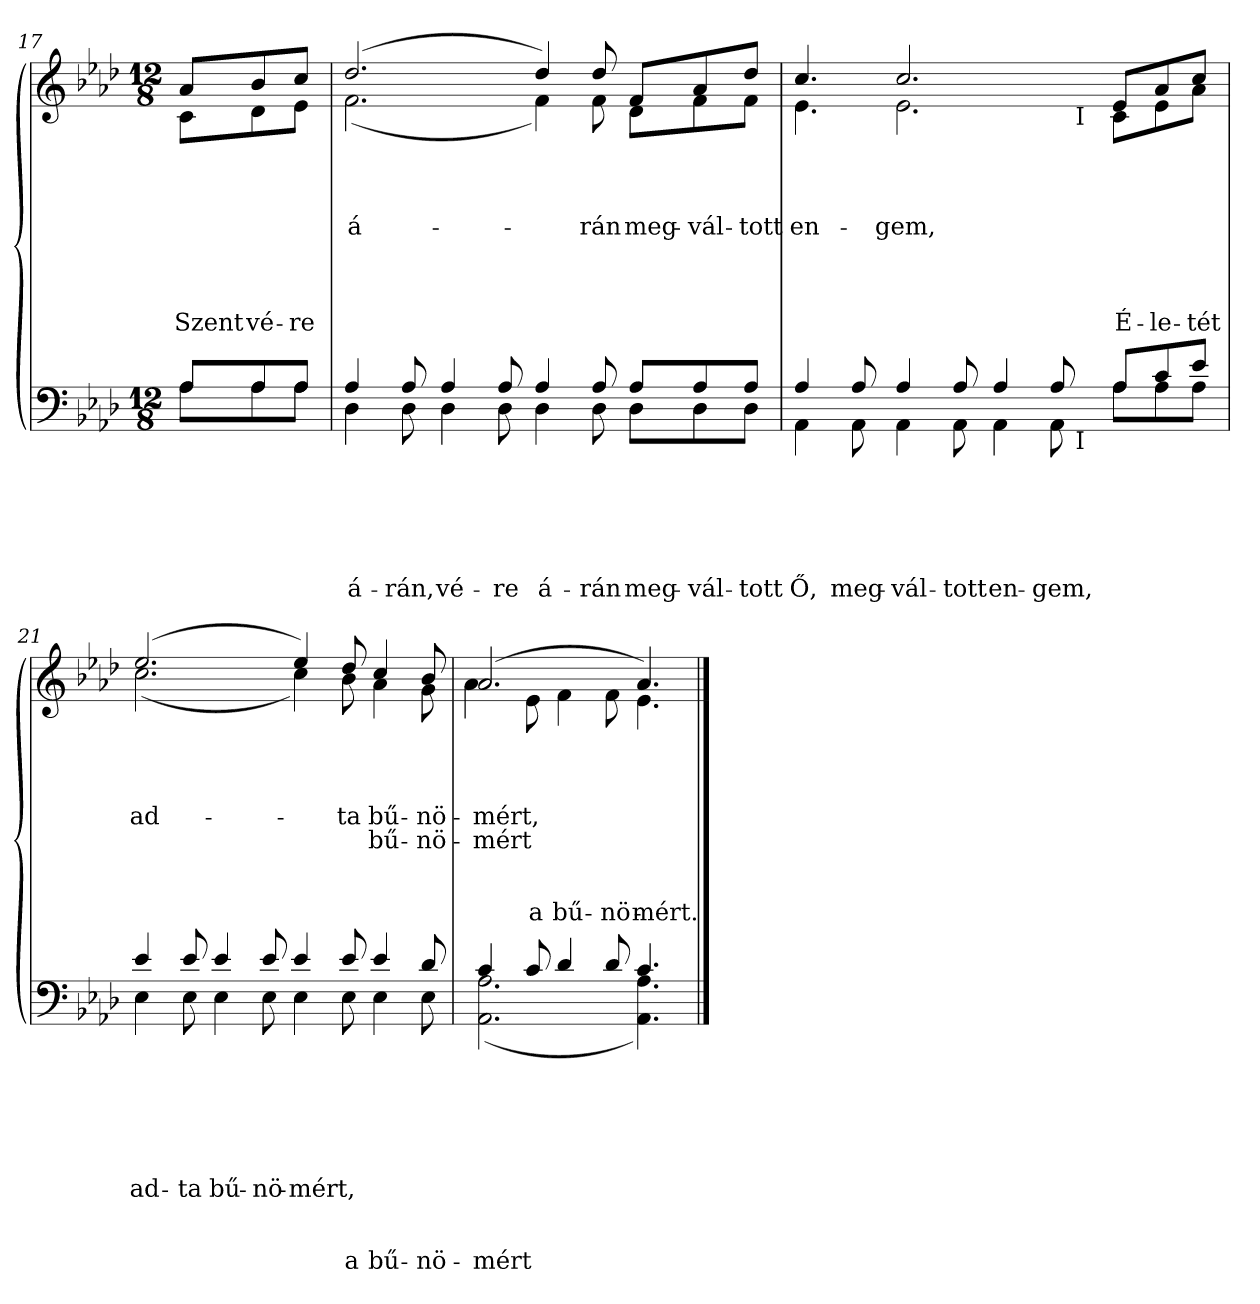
**kern	**text	**text	**text	**text	**text	**text	**text	**text	**text	**kern	**text	**text	**text	**text	**text	**text	**text	**text
*part2	*part2	*part2	*part2	*part2	*part2	*part2	*part2	*part2	*part2	*part1	*part1	*part1	*part1	*part1	*part1	*part1	*part1	*part1
*staff2	*staff2	*staff2	*staff2	*staff2	*staff2	*staff2	*staff2	*staff2	*staff2	*staff1	*staff1	*staff1	*staff1	*staff1	*staff1	*staff1	*staff1	*staff1
!!LO:LB:g=z
*clefF4	*	*	*	*	*	*	*	*	*	*clefG2	*	*	*	*	*	*	*	*
*k[b-e-a-d-]	*	*	*	*	*	*	*	*	*	*k[b-e-a-d-]	*	*	*	*	*	*	*	*
*A-:	*	*	*	*	*	*	*	*	*	*A-:	*	*	*	*	*	*	*	*
*M12/8	*	*	*	*	*	*	*	*	*	*M12/8	*	*	*	*	*	*	*	*
=17	=17	=17	=17	=17	=17	=17	=17	=17	=17	=17	=17	=17	=17	=17	=17	=17	=17	=17
*^	*	*	*	*	*	*	*	*	*	*^	*	*	*	*	*	*	*	*
!	!	!	!	!	!	!	!	!	!	!	!	!	!	!	!	!	!	!	!	!LO:LY:b
8A-/L	8A-\L	.	.	.	.	.	.	.	.	.	8a-/L	8c\L	.	.	.	.	.	.	.	Szent
!	!	!	!	!	!	!	!	!	!	!	!	!	!	!	!	!	!	!	!	!LO:LY:b
8A-/	8A-\	.	.	.	.	.	.	.	.	.	8b-/	8d-\	.	.	.	.	.	.	.	vé-
!	!	!	!	!	!	!	!	!	!	!	!	!	!	!	!	!	!	!	!	!LO:LY:b
8A-/J	8A-\J	.	.	.	.	.	.	.	.	.	8cc/J	8e-\J	.	.	.	.	.	.	.	-re
=18	=18	=18	=18	=18	=18	=18	=18	=18	=18	=18	=18	=18	=18	=18	=18	=18	=18	=18	=18	=18
!	!	!	!	!	!	!	!LO:LY:a	!	!	!	!	!	!	!	!	!	!	!	!	!
!	!	!	!	!	!	!	!	!	!	!	!	!	!	!	!	!LO:LY:b	!	!	!	!
4A-/	4D-\	.	.	.	.	.	á-	.	.	.	(2.dd-/	(<2.f\	.	.	.	á-	.	.	.	.
!	!	!	!	!	!	!	!LO:LY:a	!	!	!	!	!	!	!	!	!	!	!	!	!
8A-/	8D-\	.	.	.	.	.	-rán,	.	.	.	.	.	.	.	.	.	.	.	.	.
!	!	!	!	!	!	!	!LO:LY:a	!	!	!	!	!	!	!	!	!	!	!	!	!
4A-/	4D-\	.	.	.	.	.	vé-	.	.	.	.	.	.	.	.	.	.	.	.	.
!	!	!	!	!	!	!	!LO:LY:a	!	!	!	!	!	!	!	!	!	!	!	!	!
8A-/	8D-\	.	.	.	.	.	-re	.	.	.	.	.	.	.	.	.	.	.	.	.
!	!	!	!	!	!	!	!LO:LY:a	!	!	!	!	!	!	!	!	!	!	!	!	!
4A-/	4D-\	.	.	.	.	.	á-	.	.	.	4dd-/)	4f\)	.	.	.	.	.	.	.	.
!	!	!	!	!	!	!	!LO:LY:a	!	!	!	!	!	!	!	!	!	!	!	!	!
!	!	!	!	!	!	!	!	!	!	!	!	!	!	!	!	!LO:LY:b	!	!	!	!
8A-/	8D-\	.	.	.	.	.	-rán	.	.	.	8dd-/	8f\	.	.	.	-rán	.	.	.	.
!	!	!	!	!	!	!	!LO:LY:a	!	!	!	!	!	!	!	!	!	!	!	!	!
!	!	!	!	!	!	!	!	!	!	!	!	!	!	!	!	!LO:LY:b	!	!	!	!
8A-/L	8D-\L	.	.	.	.	.	meg-	.	.	.	8f/L	8d-\L	.	.	.	meg-	.	.	.	.
!	!	!	!	!	!	!	!LO:LY:a	!	!	!	!	!	!	!	!	!	!	!	!	!
!	!	!	!	!	!	!	!	!	!	!	!	!	!	!	!	!LO:LY:b	!	!	!	!
8A-/	8D-\	.	.	.	.	.	-vál-	.	.	.	8a-/	8f\	.	.	.	-vál-	.	.	.	.
!	!	!	!	!	!	!	!LO:LY:a	!	!	!	!	!	!	!	!	!	!	!	!	!
!	!	!	!	!	!	!	!	!	!	!	!	!	!	!	!	!LO:LY:b	!	!	!	!
8A-/J	8D-\J	.	.	.	.	.	-tott	.	.	.	8dd-/J	8f\J	.	.	.	-tott	.	.	.	.
*	*	*	*	*	*	*	*	*	*	*	*v	*v	*	*	*	*	*	*	*	*
=19	=19	=19	=19	=19	=19	=19	=19	=19	=19	=19	=19	=19	=19	=19	=19	=19	=19	=19	=19
*	*	*	*	*	*	*	*	*	*	*	*^	*	*	*	*	*	*	*	*
!	!	!	!	!	!	!	!LO:LY:a	!	!	!	!	!	!	!	!	!	!	!	!	!
!	!	!	!	!	!	!	!	!	!	!	!	!	!	!	!	!LO:LY:b	!	!	!	!
*	*^	*	*	*	*	*	*	*	*	*	*	*^	*	*	*	*	*	*	*	*
4A-/	4AA-\	1ryy	.	.	.	.	.	Ő,	.	.	.	4.cc/	4.e-\	1ryy	.	.	.	en-	.	.	.	.
!	!	!	!	!	!	!	!	!LO:LY:a	!	!	!	!	!	!	!	!	!	!	!	!	!	!
8A-/	8AA-\	.	.	.	.	.	.	meg-	.	.	.	.	.	.	.	.	.	.	.	.	.	.
!	!	!	!	!	!	!	!	!LO:LY:a	!	!	!	!	!	!	!	!	!	!	!	!	!	!
!	!	!	!	!	!	!	!	!	!	!	!	!	!	!	!	!	!	!LO:LY:b	!	!	!	!
4A-/	4AA-\	.	.	.	.	.	.	-vál-	.	.	.	2.cc/	2.e-\	.	.	.	.	-gem,	.	.	.	.
!	!	!	!	!	!	!	!	!LO:LY:a	!	!	!	!	!	!	!	!	!	!	!	!	!	!
8A-/	8AA-\	.	.	.	.	.	.	-tott	.	.	.	.	.	.	.	.	.	.	.	.	.	.
!	!	!	!	!	!	!	!	!LO:LY:a	!	!	!	!	!	!	!	!	!	!	!	!	!	!
4A-/	4AA-\	.	.	.	.	.	.	en-	.	.	.	.	.	.	.	.	.	.	.	.	.	.
!	!	!	!	!	!	!	!	!LO:LY:a	!	!	!	!	!	!	!	!	!	!	!	!	!	!
8A-/	8AA-\	16ryy	.	.	.	.	.	-gem,	.	.	.	.	.	16ryy	.	.	.	.	.	.	.	.
!	!	!	!	!	!	!	!	!	!	!	!	!	!	!LO:TX:b:t=I	!	!	!	!	!	!	!	!
!	!	!LO:TX:b:t=I	!	!	!	!	!	!	!	!	!	!	!	!	!	!	!	!	!	!	!	!
.	.	16ryy	.	.	.	.	.	.	.	.	.	.	.	16ryy	.	.	.	.	.	.	.	.
*	*v	*v	*	*	*	*	*	*	*	*	*	*	*	*	*	*	*	*	*	*	*	*
*	*	*	*	*	*	*	*	*	*	*	*	*v	*v	*	*	*	*	*	*	*	*
!!LO:PB:g=z
=20-	=20-	=20-	=20-	=20-	=20-	=20-	=20-	=20-	=20-	=20-	=20-	=20-	=20-	=20-	=20-	=20-	=20-	=20-	=20-	=20-
*	*^	*	*	*	*	*	*	*	*	*	*	*^	*	*	*	*	*	*	*	*
!	!	!	!	!	!	!	!	!	!	!	!	!	!	!	!	!	!	!	!	!	!	!LO:LY:b
*	*v	*v	*	*	*	*	*	*	*	*	*	*	*	*	*	*	*	*	*	*	*	*
*	*	*	*	*	*	*	*	*	*	*	*	*v	*v	*	*	*	*	*	*	*	*
8A-/L	8A-\L	.	.	.	.	.	.	.	.	.	8e-/L	8c\L	.	.	.	.	.	.	.	É-
!	!	!	!	!	!	!	!	!	!	!	!	!	!	!	!	!	!	!	!	!LO:LY:b
8c/	8A-\	.	.	.	.	.	.	.	.	.	8a-/	8e-\	.	.	.	.	.	.	.	-le-
!	!	!	!	!	!	!	!	!	!	!	!	!	!	!	!	!	!	!	!	!LO:LY:b
8e-/J	8A-\J	.	.	.	.	.	.	.	.	.	8cc/J	8a-\J	.	.	.	.	.	.	.	-tét
=21	=21	=21	=21	=21	=21	=21	=21	=21	=21	=21	=21	=21	=21	=21	=21	=21	=21	=21	=21	=21
!	!	!	!	!	!	!	!LO:LY:a	!	!	!	!	!	!	!	!	!	!	!	!	!
!	!	!	!	!	!	!	!	!	!	!	!	!	!	!	!	!LO:LY:b	!	!	!	!
4e-/	4E-\	.	.	.	.	.	ad-	.	.	.	(2.ee-/	(<2.cc\	.	.	.	ad-	.	.	.	.
!	!	!	!	!	!	!	!LO:LY:a	!	!	!	!	!	!	!	!	!	!	!	!	!
8e-/	8E-\	.	.	.	.	.	-ta	.	.	.	.	.	.	.	.	.	.	.	.	.
!	!	!	!	!	!	!	!LO:LY:a	!	!	!	!	!	!	!	!	!	!	!	!	!
4e-/	4E-\	.	.	.	.	.	bű-	.	.	.	.	.	.	.	.	.	.	.	.	.
!	!	!	!	!	!	!	!LO:LY:a	!	!	!	!	!	!	!	!	!	!	!	!	!
8e-/	8E-\	.	.	.	.	.	-nö-	.	.	.	.	.	.	.	.	.	.	.	.	.
!	!	!	!	!	!	!	!LO:LY:a	!	!	!	!	!	!	!	!	!	!	!	!	!
4e-/	4E-\	.	.	.	.	.	-mért,	.	.	.	4ee-/)	4cc\)	.	.	.	.	.	.	.	.
!	!	!	!	!	!	!	!LO:LY:a	!	!	!	!	!	!	!	!	!	!	!	!	!
!	!	!	!	!	!	!	!	!	!	!LO:LY:b	!	!	!	!	!	!	!	!	!	!
!	!	!	!	!	!	!	!	!	!	!	!	!	!	!	!	!LO:LY:b	!	!	!	!
8e-/	8E-\	.	.	.	.	.	.	.	.	a	8dd-/	8b-\	.	.	.	-ta	.	.	.	.
!	!	!	!	!	!	!	!LO:LY:a	!	!	!	!	!	!	!	!	!	!	!	!	!
!	!	!	!	!	!	!	!	!	!	!LO:LY:b	!	!	!	!	!	!	!	!	!	!
!	!	!	!	!	!	!	!	!	!	!	!	!	!	!	!	!	!LO:LY:a	!	!	!
!	!	!	!	!	!	!	!	!	!	!	!	!	!	!	!	!LO:LY:b	!	!	!	!
4e-/	4E-\	.	.	.	.	.	.	.	.	bű-	4cc/	4a-\	.	.	.	bű-	bű-	.	.	.
!	!	!	!	!	!	!	!LO:LY:a	!	!	!	!	!	!	!	!	!	!	!	!	!
!	!	!	!	!	!	!	!	!	!	!LO:LY:b	!	!	!	!	!	!	!	!	!	!
!	!	!	!	!	!	!	!	!	!	!	!	!	!	!	!	!	!LO:LY:a	!	!	!
!	!	!	!	!	!	!	!	!	!	!	!	!	!	!	!	!LO:LY:b	!	!	!	!
8d-/	8E-\	.	.	.	.	.	.	.	.	-nö-	8b-/	8g\	.	.	.	-nö-	-nö-	.	.	.
=22	=22	=22	=22	=22	=22	=22	=22	=22	=22	=22	=22	=22	=22	=22	=22	=22	=22	=22	=22	=22
!	!	!	!	!	!	!	!LO:LY:a	!	!	!	!	!	!	!	!	!	!	!	!	!
!	!	!	!	!	!	!	!	!	!	!LO:LY:b	!	!	!	!	!	!	!	!	!	!
!	!	!	!	!	!	!	!	!	!	!	!	!	!	!	!	!	!LO:LY:a	!	!	!
!	!	!	!	!	!	!	!	!	!	!	!	!	!	!	!	!LO:LY:b	!	!	!	!
4c/	(2.AA-\ 2.A-\	.	.	.	.	.	.	.	.	-mért	(2.a-/	4a-\	.	.	.	-mért,	-mért	.	.	.
!	!	!	!	!	!	!	!	!	!	!	!	!	!	!	!	!	!	!	!	!LO:LY:b
8c/	.	.	.	.	.	.	.	.	.	.	.	8e-\	.	.	.	.	.	.	.	a
!	!	!	!	!	!	!	!	!	!	!	!	!	!	!	!	!	!	!	!	!LO:LY:b
4d-/	.	.	.	.	.	.	.	.	.	.	.	4f\	.	.	.	.	.	.	.	bű-
!	!	!	!	!	!	!	!	!	!	!	!	!	!	!	!	!	!	!	!	!LO:LY:b
8d-/	.	.	.	.	.	.	.	.	.	.	.	8f\	.	.	.	.	.	.	.	-nö-
!	!	!	!	!	!	!	!	!	!	!LO:LY:b	!	!	!	!	!	!	!	!	!	!
!	!	!	!	!	!	!	!	!	!	!	!	!	!	!	!	!	!LO:LY:a	!	!	!
!	!	!	!	!	!	!	!	!	!	!	!	!	!	!	!	!	!	!	!	!LO:LY:b
4.c/	4.AA-\ 4.A-\)	.	.	.	.	.	.	.	.	.	4.a-/)	4.e-\	.	.	.	.	.	.	.	-mért.
*v	*v	*	*	*	*	*	*	*	*	*	*	*	*	*	*	*	*	*	*	*
*	*	*	*	*	*	*	*	*	*	*v	*v	*	*	*	*	*	*	*	*
==	==	==	==	==	==	==	==	==	==	==	==	==	==	==	==	==	==	==
*-	*-	*-	*-	*-	*-	*-	*-	*-	*-	*-	*-	*-	*-	*-	*-	*-	*-	*-
